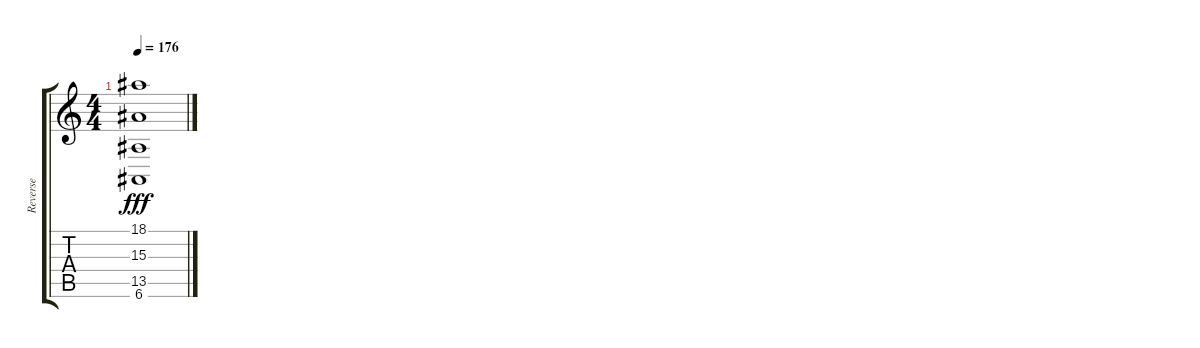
\track ("Reverse" "Reverse") {instrument reversecymbal}
\staff {score tabs}
\tuning (E4 B3 G3 D3 A2 E2) {hide}
\ts (4 4)
\tempo 176
\clef g2
\ks c
(18.1 15.3 13.5 6.6).1{dy fff}
